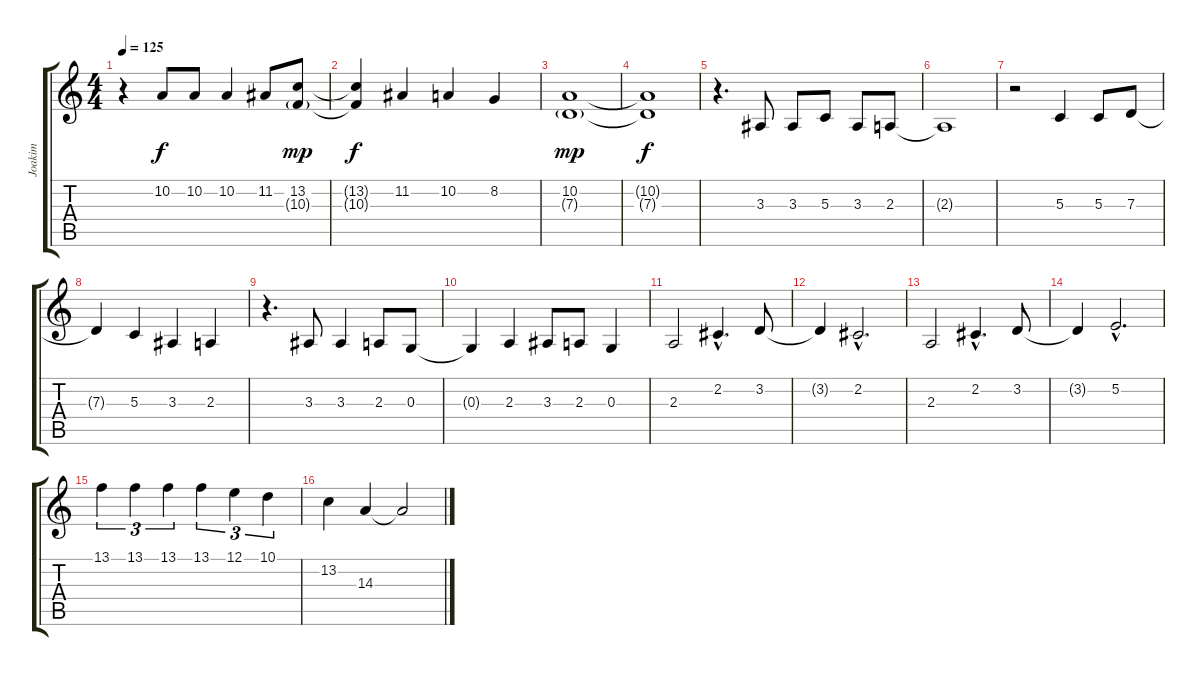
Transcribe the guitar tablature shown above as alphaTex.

\track ("Joakim" "Joakim") {instrument clarinet}
\staff {score tabs}
\tuning (E4 B3 G3 D3 A2 E2) {hide}
\ts (4 4)
\tempo 125
\clef g2
\ks c
r.4{dy f} 10.2.8 10.2.8 10.2.4 11.2.8 (13.2 10.3{g}).8{dy mp} |
(13.2{t} 10.3{t}).4{dy f} 11.2.4 10.2.4 8.2.4 |
(10.2 7.3{g}).1{dy mp} |
(10.2{t} 7.3{t}).1{dy f} |
r.4{d} 3.3.8 3.3.8 5.3.8 3.3.8 2.3.8 |
2.3{t}.1 |
r.2 5.3.4 5.3.8 7.3.8 |
7.3{t}.4 5.3.4 3.3.4 2.3.4 |
r.4{d} 3.3.8 3.3.4 2.3.8 0.3.8 |
0.3{t}.4 2.3.4 3.3.8 2.3.8 0.3.4 |
2.3.2 2.2{hac}.4{d} 3.2.8 |
3.2{t}.4 2.2{hac}.2{d} |
2.3.2 2.2{hac}.4{d} 3.2.8 |
3.2{t}.4 5.2{hac}.2{d} |
13.1.4{tu (3 2)} 13.1.4{tu (3 2)} 13.1.4{tu (3 2)} 13.1.4{tu (3 2)} 12.1.4{tu (3 2)} 10.1.4{tu (3 2)} |
13.2.4 14.3.4 14.3{t}.2
